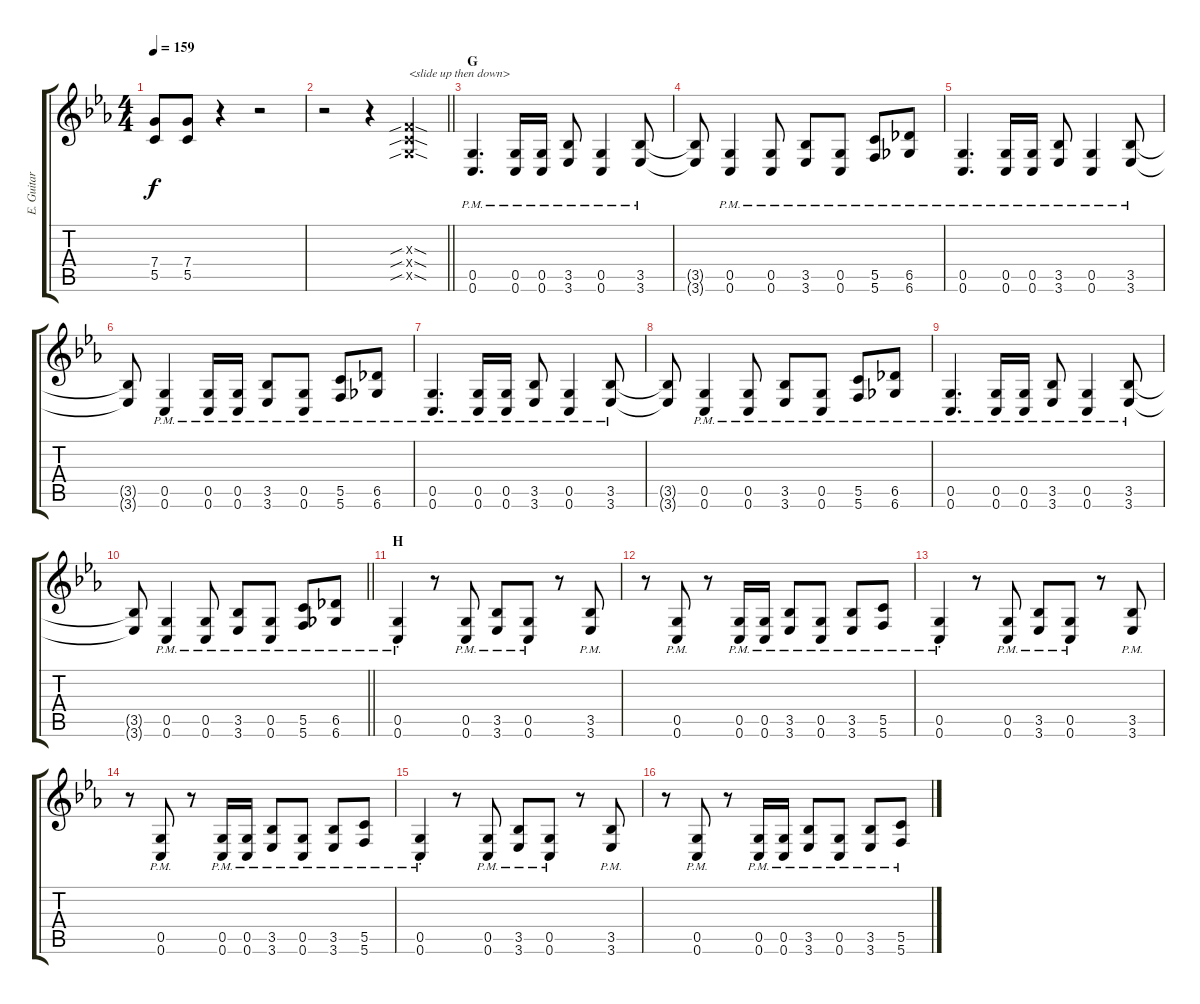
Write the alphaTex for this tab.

\track ("E. Guitar II" "E. Guitar ") {instrument overdrivenguitar}
\staff {score tabs}
\tuning (D4 A3 F3 C3 G2 C2) {hide}
\ts (4 4)
\tempo 159
\clef g2
\ks eb
(7.4 5.5).8{dy f} (7.4 5.5).8 r.4 r.2 |
\barLineRight lightlight
r.2 r.4 (0.3{sib sod x} 0.4{sib sod x} 0.5{sib sod x}).4{txt "<slide up then down>"} |
\section ("" "G")
(0.5{pm} 0.6{pm}).4{d} (0.5{pm} 0.6{pm}).16 (0.5{pm} 0.6{pm}).16 (3.5{pm} 3.6{pm}).8 (0.5{pm} 0.6{pm}).4 (3.5{pm} 3.6{pm}).8 |
(3.5{t} 3.6{t}).8 (0.5{pm} 0.6{pm}).4 (0.5{pm} 0.6{pm}).8 (3.5{pm} 3.6{pm}).8 (0.5{pm} 0.6{pm}).8 (5.5{pm} 5.6{pm}).8 (6.5{pm} 6.6{pm}).8 |
(0.5{pm} 0.6{pm}).4{d} (0.5{pm} 0.6{pm}).16 (0.5{pm} 0.6{pm}).16 (3.5{pm} 3.6{pm}).8 (0.5{pm} 0.6{pm}).4 (3.5{pm} 3.6{pm}).8 |
(3.5{t} 3.6{t}).8 (0.5{pm} 0.6{pm}).4 (0.5{pm} 0.6{pm}).16 (0.5{pm} 0.6{pm}).16 (3.5{pm} 3.6{pm}).8 (0.5{pm} 0.6{pm}).8 (5.5{pm} 5.6{pm}).8 (6.5{pm} 6.6{pm}).8 |
(0.5{pm} 0.6{pm}).4{d} (0.5{pm} 0.6{pm}).16 (0.5{pm} 0.6{pm}).16 (3.5{pm} 3.6{pm}).8 (0.5{pm} 0.6{pm}).4 (3.5{pm} 3.6{pm}).8 |
(3.5{t} 3.6{t}).8 (0.5{pm} 0.6{pm}).4 (0.5{pm} 0.6{pm}).8 (3.5{pm} 3.6{pm}).8 (0.5{pm} 0.6{pm}).8 (5.5{pm} 5.6{pm}).8 (6.5{pm} 6.6{pm}).8 |
(0.5{pm} 0.6{pm}).4{d} (0.5{pm} 0.6{pm}).16 (0.5{pm} 0.6{pm}).16 (3.5{pm} 3.6{pm}).8 (0.5{pm} 0.6{pm}).4 (3.5{pm} 3.6{pm}).8 |
\barLineRight lightlight
(3.5{t} 3.6{t}).8 (0.5{pm} 0.6{pm}).4 (0.5{pm} 0.6{pm}).8 (3.5{pm} 3.6{pm}).8 (0.5{pm} 0.6{pm}).8 (5.5{pm} 5.6{pm}).8 (6.5{pm} 6.6{pm}).8 |
\section ("" "H")
(0.5{pm st} 0.6{pm st}).4 r.8 (0.5{pm} 0.6{pm}).8 (3.5{pm} 3.6{pm}).8 (0.5{pm} 0.6{pm}).8 r.8 (3.5{pm} 3.6{pm}).8 |
r.8 (0.5{pm} 0.6{pm}).8 r.8 (0.5{pm} 0.6{pm}).16 (0.5{pm} 0.6{pm}).16 (3.5{pm} 3.6{pm}).8 (0.5{pm} 0.6{pm}).8 (3.5{pm} 3.6{pm}).8 (5.5{pm} 5.6{pm}).8 |
(0.5{pm st} 0.6{pm st}).4 r.8 (0.5{pm} 0.6{pm}).8 (3.5{pm} 3.6{pm}).8 (0.5{pm} 0.6{pm}).8 r.8 (3.5{pm} 3.6{pm}).8 |
r.8 (0.5{pm} 0.6{pm}).8 r.8 (0.5{pm} 0.6{pm}).16 (0.5{pm} 0.6{pm}).16 (3.5{pm} 3.6{pm}).8 (0.5{pm} 0.6{pm}).8 (3.5{pm} 3.6{pm}).8 (5.5{pm} 5.6{pm}).8 |
(0.5{pm st} 0.6{pm st}).4 r.8 (0.5{pm} 0.6{pm}).8 (3.5{pm} 3.6{pm}).8 (0.5{pm} 0.6{pm}).8 r.8 (3.5{pm} 3.6{pm}).8 |
r.8 (0.5{pm} 0.6{pm}).8 r.8 (0.5{pm} 0.6{pm}).16 (0.5{pm} 0.6{pm}).16 (3.5{pm} 3.6{pm}).8 (0.5{pm} 0.6{pm}).8 (3.5{pm} 3.6{pm}).8 (5.5{pm} 5.6{pm}).8
